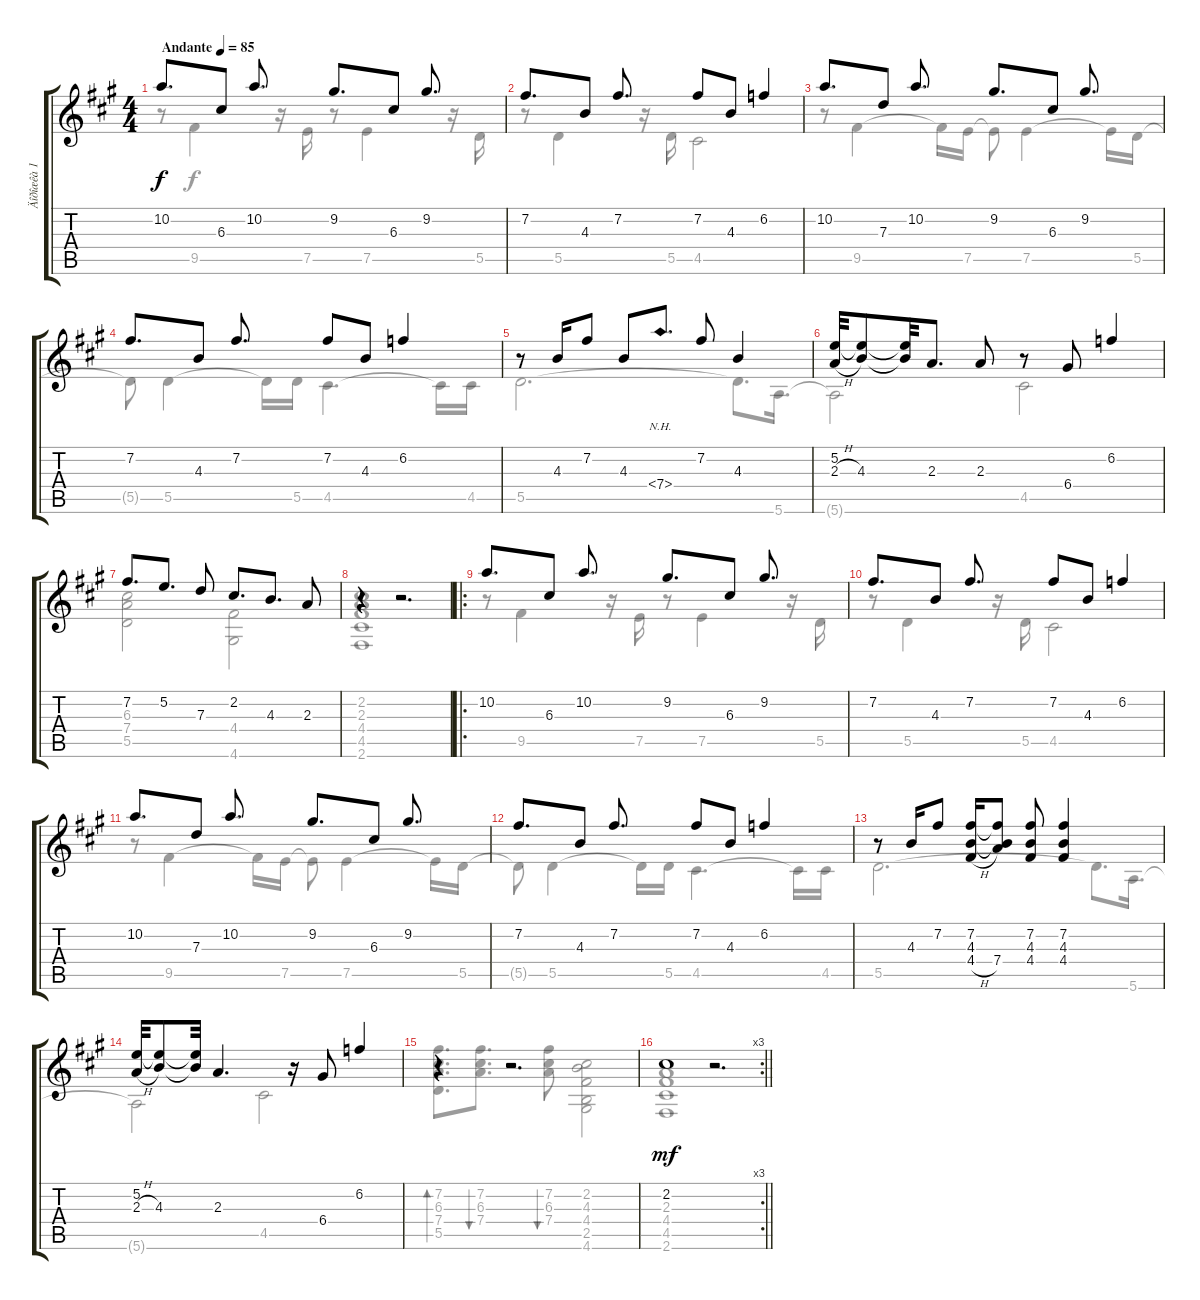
\track ("Äîðîæêà 1" "Äîðîæêà 1") {instrument acousticguitarsteel}
\staff {score tabs}
\tuning (E4 B3 G3 D3 A2 E2) {hide}
\voice
\ts (4 4)
\tempo (85 "Andante")
\clef g2
\ks f#minor
10.2.8{d dy f instrument acousticguitarsteel} 6.3.8 10.2.8{d} 9.2.8{d} 6.3.8 9.2.8{d} |
7.2.8{d} 4.3.8 7.2.8{d} 7.2.8 4.3.8 6.2.4 |
10.2.8{d} 7.3.8 10.2.8{d} 9.2.8{d} 6.3.8 9.2.8{d} |
7.2.8{d} 4.3.8 7.2.8{d} 7.2.8 4.3.8 6.2.4 |
r.8 4.3.16 7.2.8 4.3.8 7.4{nh}.8{d} 7.2.8 4.3.4 |
(5.2 2.3{h}).32 (5.2{t} 4.3).8 (5.2{t} 4.3{t}).32 2.3.8{d} 2.3.8 r.8 6.4.8 6.2.4 |
7.2.8{d} 5.2.8{d} 7.3.8 2.2.8{d} 4.3.8{d} 2.3.8 |
r.4 r.2{d} |
\ro
10.2.8{d} 6.3.8 10.2.8{d} 9.2.8{d} 6.3.8 9.2.8{d} |
7.2.8{d} 4.3.8 7.2.8{d} 7.2.8 4.3.8 6.2.4 |
10.2.8{d} 7.3.8 10.2.8{d} 9.2.8{d} 6.3.8 9.2.8{d} |
7.2.8{d} 4.3.8 7.2.8{d} 7.2.8 4.3.8 6.2.4 |
r.8 4.3.16 7.2.8 (7.2 4.3 4.4{h}).16 (7.2{t} 4.3{t} 7.4).8 (7.2 4.3 4.4).8 (7.2 4.3 4.4).4 |
(5.2 2.3{h}).32 (5.2{t} 4.3).8 (5.2{t} 4.3{t}).32 2.3.4{d} r.16 6.4.8 6.2.4 |
r.4 r.2{d} |
\rc 3
\barLineRight lightlight
2.2.1{dy mf} r.2{d}
\voice
\clef g2
\ottava regular
\simile none
\ks f#minor
r.8{dy f} 9.5.4 r.16 7.5.16 r.8 7.5.4 r.16 5.5.16 |
r.8 5.5.4 r.16 5.5.16 4.5.2 |
r.8 9.5.4 9.5{t}.16 7.5.16 7.5{t}.8 7.5.4 7.5{t}.16 5.5.16 |
5.5{t}.8 5.5.4 5.5{t}.16 5.5.16 4.5.4{d} 4.5{t}.16 4.5.16 |
5.5.2{d} 5.5{t}.8{d} 5.6.16{d} |
5.6{t}.2 4.5.2 |
(6.3 7.4 5.5).2 (4.4 4.6).2 |
(2.2 2.3 4.4 4.5 2.6).1 |
r.8 9.5.4 r.16 7.5.16 r.8 7.5.4 r.16 5.5.16 |
r.8 5.5.4 r.16 5.5.16 4.5.2 |
r.8 9.5.4 9.5{t}.16 7.5.16 7.5{t}.8 7.5.4 7.5{t}.16 5.5.16 |
5.5{t}.8 5.5.4 5.5{t}.16 5.5.16 4.5.4{d} 4.5{t}.16 4.5.16 |
5.5.2{d} 5.5{t}.8{d} 5.6.16{d} |
5.6{t}.2 4.5.2 |
(7.2 6.3 7.4 5.5).8{d bd 60} (7.2 6.3 7.4).8{d bu 60} (7.2 6.3 7.4).8{bu 60} (2.2 4.3 4.4 2.5 4.6).2 |
\barLineRight lightlight
(2.3 4.4 4.5 2.6).1
